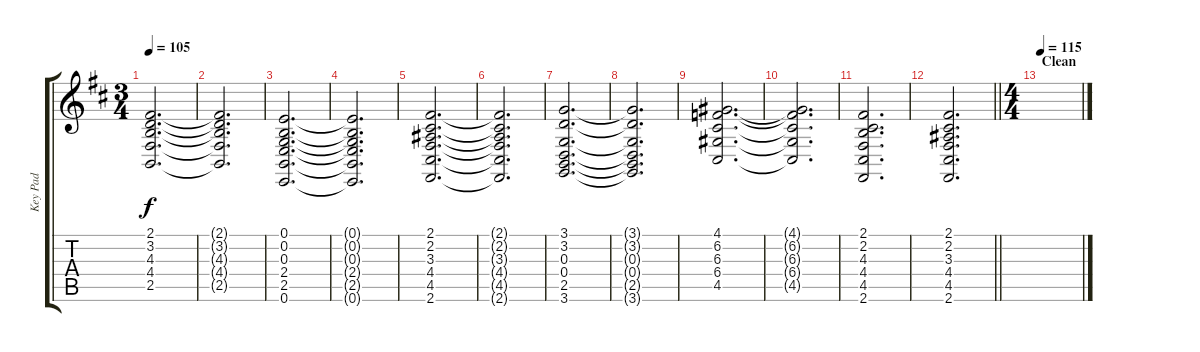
\track ("Key Pad" "Key Pad") {instrument synthstrings2}
\staff {score tabs}
\tuning (E4 B3 G3 D3 A2 E2) {hide}
\ts (3 4)
\tempo 105
\clef g2
\ks bminor
(2.1 3.2 4.3 4.4 2.5).2{d dy f} |
(2.1{t} 3.2{t} 4.3{t} 4.4{t} 2.5{t}).2{d} |
(0.1 0.2 0.3 2.4 2.5 0.6).2{d} |
(0.1{t} 0.2{t} 0.3{t} 2.4{t} 2.5{t} 0.6{t}).2{d} |
(2.1 2.2 3.3 4.4 4.5 2.6).2{d} |
(2.1{t} 2.2{t} 3.3{t} 4.4{t} 4.5{t} 2.6{t}).2{d} |
(3.1 3.2 0.3 0.4 2.5 3.6).2{d} |
(3.1{t} 3.2{t} 0.3{t} 0.4{t} 2.5{t} 3.6{t}).2{d} |
(4.1 6.2 6.3 6.4 4.5).2{d} |
(4.1{t} 6.2{t} 6.3{t} 6.4{t} 4.5{t}).2{d} |
(2.1 2.2 4.3 4.4 4.5 2.6).2{d} |
\barLineRight lightlight
(2.1 2.2 3.3 4.4 4.5 2.6).2{d} |
\ts (4 4)
\section ("" "Clean")
\tempo 115
